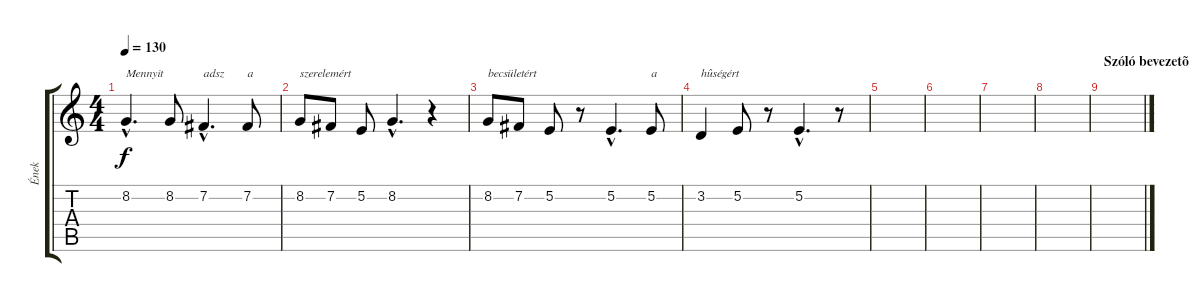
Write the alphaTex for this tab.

\track ("Ének" "Ének") {instrument lead6voice}
\staff {score tabs}
\tuning (E4 B3 G3 D3 A2 E2) {hide}
\ts (4 4)
\tempo 130
\clef g2
\ks c
8.2{hac}.4{d txt "Mennyit" dy f} 8.2.8 7.2{hac}.4{d txt "adsz"} 7.2.8{txt "a"} |
8.2.8{txt "szerelemért"} 7.2.8 5.2.8 8.2{hac}.4{d} r.4 |
8.2.8{txt "becsületért"} 7.2.8 5.2.8 r.8 5.2{hac}.4{d} 5.2.8{txt "a"} |
3.2.4{txt "hûségért"} 5.2.8 r.8 5.2{hac}.4{d} r.8 |
|
|
|
|
\section ("" "Szóló bevezetõ")
